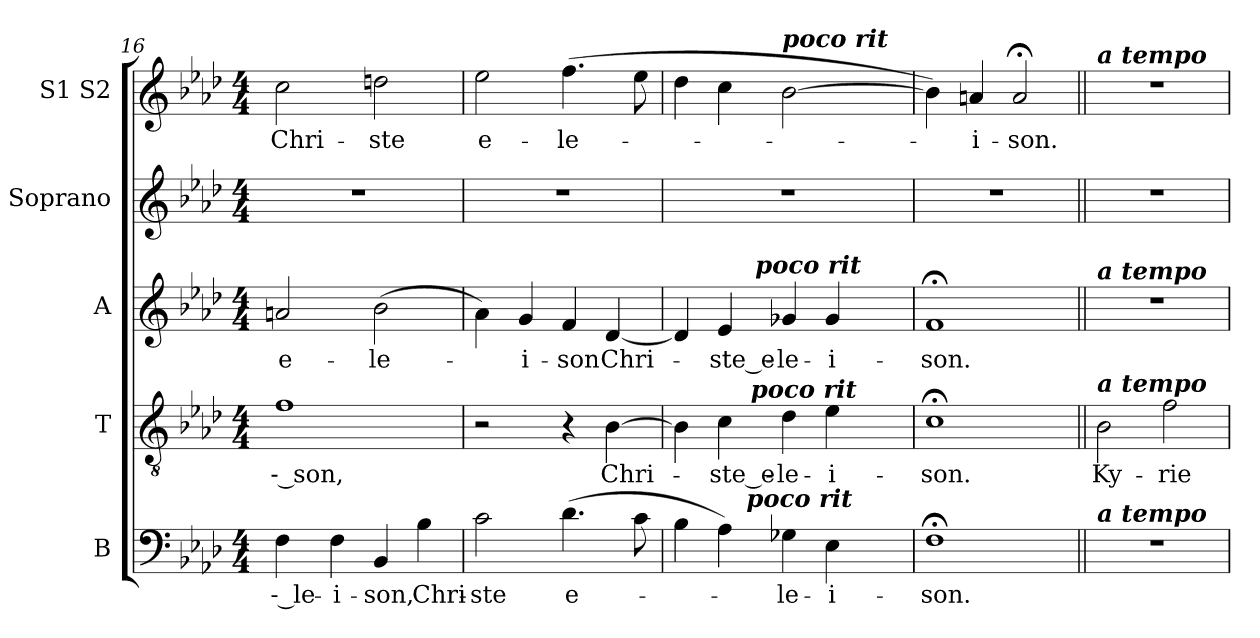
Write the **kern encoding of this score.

**kern	**text	**kern	**text	**kern	**text	**kern	**kern	**text
*part5	*part5	*part4	*part4	*part3	*part3	*part2	*part1	*part1
*staff5	*staff5	*staff4	*staff4	*staff3	*staff3	*staff2	*staff1	*staff1
*I"B	*	*I"T	*	*I"A	*	*I"Soprano	*I"S1 S2	*
*clefF4	*	*clefGv2	*	*clefG2	*	*clefG2	*clefG2	*
*	*	*ITrd7c12	*	*	*	*	*	*
*k[b-e-a-d-]	*	*k[b-e-a-d-]	*	*k[b-e-a-d-]	*	*k[b-e-a-d-]	*k[b-e-a-d-]	*
*f:	*	*f:	*	*f:	*	*f:	*f:	*
*M4/4	*	*M4/4	*	*M4/4	*	*M4/4	*M4/4	*
=16	=16	=16	=16	=16	=16	=16	=16	=16
!	!LO:LY:b:color=#000000	!	!	!	!	!	!	!
!	!	!	!LO:LY:b:color=#000000	!	!	!	!	!
!	!	!	!	!	!LO:LY:b:color=#000000	!	!	!
!	!	!	!	!	!	!	!	!LO:LY:b:color=#000000
4Fi\	-- le-	1Fi	-- son,	2ani/	e-	1r	2cci\	Chri-
!	!LO:LY:b:color=#000000	!	!	!	!	!	!	!
4Fi\	-i-	.	.	.	.	.	.	.
!	!LO:LY:b:color=#000000	!	!	!	!	!	!	!
!	!	!	!	!	!LO:LY:b:color=#000000	!	!	!
!	!	!	!	!	!	!	!	!LO:LY:b:color=#000000
4BB-i/	-son,	.	.	(2b-i\	-le-	.	2ddni\	-ste
!	!LO:LY:b:color=#000000	!	!	!	!	!	!	!
4B-i\	Chri-	.	.	.	.	.	.	.
=17	=17	=17	=17	=17	=17	=17	=17	=17
!	!LO:LY:b:color=#000000	!	!	!	!	!	!	!
!	!	!	!	!	!	!	!	!LO:LY:b:color=#000000
2ci\	-ste	2r	.	4a-i\)	.	1r	2ee-i\	e-
!	!	!	!	!	!LO:LY:b:color=#000000	!	!	!
.	.	.	.	4gi/	-i-	.	.	.
!	!LO:LY:b:color=#000000	!	!	!	!	!	!	!
!	!	!	!	!	!LO:LY:b:color=#000000	!	!	!
!	!	!	!	!	!	!	!	!LO:LY:b:color=#000000
(4.d-i\	e-	4r	.	4fi/	-son	.	(4.ffi\	-le-
!	!	!	!LO:LY:b:color=#000000	!	!	!	!	!
!	!	!	!	!	!LO:LY:b:color=#000000	!	!	!
.	.	[4BB-i\	Chri-	[4d-i/	Chri-	.	.	.
8ci\	.	.	.	.	.	.	8ee-i\	.
=18	=18	=18	=18	=18	=18	=18	=18	=18
*^	*	*^	*	*^	*	*	*	*
4B-i\	4.ryy	.	4BB-i\]	4ryy	.	4d-i/]	4ryy	.	1r	4dd-i\	.
!	!	!	!	!	!LO:LY:b:color=#000000	!	!	!	!	!	!
!	!	!	!	!	!	!	!	!LO:LY:b:color=#000000	!	!	!
4A-i\)	.	.	4Ci\	8ryy	-ste_e-	4e-i/	8ryy	-ste_e-	.	4cci\	.
!	!LO:TX:a:Bi:t=poco rit	!	!	!	!	!	!	!	!	!	!
.	2ryy	.	.	256.ryy	.	.	128.ryy	.	.	.	.
!	!	!	!	!LO:TX:a:Bi:t=poco rit	!	!	!	!	!	!	!
.	.	.	.	2ryy	.	.	.	.	.	.	.
!	!	!	!	!	!	!	!LO:TX:a:Bi:t=poco rit	!	!	!	!
.	.	.	.	.	.	.	2ryy	.	.	.	.
!	!	!LO:LY:b:color=#000000	!	!	!	!	!	!	!	!	!
!	!	!	!	!	!LO:LY:b:color=#000000	!	!	!	!	!	!
!	!	!	!	!	!	!	!	!	!	!LO:TX:a:Bi:t=poco rit	!
!	!	!	!	!	!	!	!	!LO:LY:b:color=#000000	!	!	!
4G-Xi\	.	-le-	4D-i\	.	-le-	4g-Xi/	.	-le-	.	[2b-i\	.
!	!	!LO:LY:b:color=#000000	!	!	!	!	!	!	!	!	!
!	!	!	!	!	!LO:LY:b:color=#000000	!	!	!	!	!	!
!	!	!	!	!	!	!	!	!LO:LY:b:color=#000000	!	!	!
4E-i\	.	-i-	4E-i\	.	-i-	4g-i/	.	-i-	.	.	.
.	8ryy	.	.	.	.	.	.	.	.	.	.
.	.	.	.	16ryy	.	.	.	.	.	.	.
.	.	.	.	.	.	.	16ryy	.	.	.	.
.	.	.	.	32ryy	.	.	.	.	.	.	.
.	.	.	.	.	.	.	32ryy	.	.	.	.
.	.	.	.	64ryy	.	.	.	.	.	.	.
.	.	.	.	.	.	.	64ryy	.	.	.	.
.	.	.	.	128ryy	.	.	.	.	.	.	.
.	.	.	.	.	.	.	256ryy	.	.	.	.
.	.	.	.	512ryy	.	.	.	.	.	.	.
*v	*v	*	*	*	*	*v	*v	*	*	*	*
*	*	*v	*v	*	*	*	*	*	*
=19	=19	=19	=19	=19	=19	=19	=19	=19
*^	*	*^	*	*^	*	*	*	*
!	!	!LO:LY:b:color=#000000	!	!	!	!	!	!	!	!	!
*v	*v	*	*	*	*	*v	*v	*	*	*	*
*	*	*v	*v	*	*	*	*	*	*
*^	*	*^	*	*^	*	*	*	*
!	!	!	!	!	!LO:LY:b:color=#000000	!	!	!	!	!	!
*v	*v	*	*	*	*	*v	*v	*	*	*	*
*	*	*v	*v	*	*	*	*	*	*
*^	*	*^	*	*^	*	*	*	*
!	!	!	!	!	!	!	!	!LO:LY:b:color=#000000	!	!	!
*v	*v	*	*	*	*	*v	*v	*	*	*	*
*	*	*v	*v	*	*	*	*	*	*
1F;i	-son.	1C;i	-son.	1f;i	-son.	1r	4b-i\])	.
!	!	!	!	!	!	!	!	!LO:LY:b:color=#000000
.	.	.	.	.	.	.	4ani/	-i-
!	!	!	!	!	!	!	!	!LO:LY:b:color=#000000
.	.	.	.	.	.	.	2a;i/	-son.
!!LO:LB:g=z
=20||	=20||	=20||	=20||	=20||	=20||	=20||	=20||	=20||
!	!	!	!	!	!	!	!LO:TX:a:Bi:t=a tempo	!
!	!	!	!	!LO:TX:a:Bi:t=a tempo	!	!	!	!
!	!	!LO:TX:a:Bi:t=a tempo	!	!	!	!	!	!
!LO:TX:a:Bi:t=a tempo	!	!	!	!	!	!	!	!
!	!	!	!LO:LY:b:color=#000000	!	!	!	!	!
1r	.	2BB-i\	Ky-	1r	.	1r	1r	.
!	!	!	!LO:LY:b:color=#000000	!	!	!	!	!
.	.	2Fi\	-rie	.	.	.	.	.
=	=	=	=	=	=	=	=	=
*-	*-	*-	*-	*-	*-	*-	*-	*-
